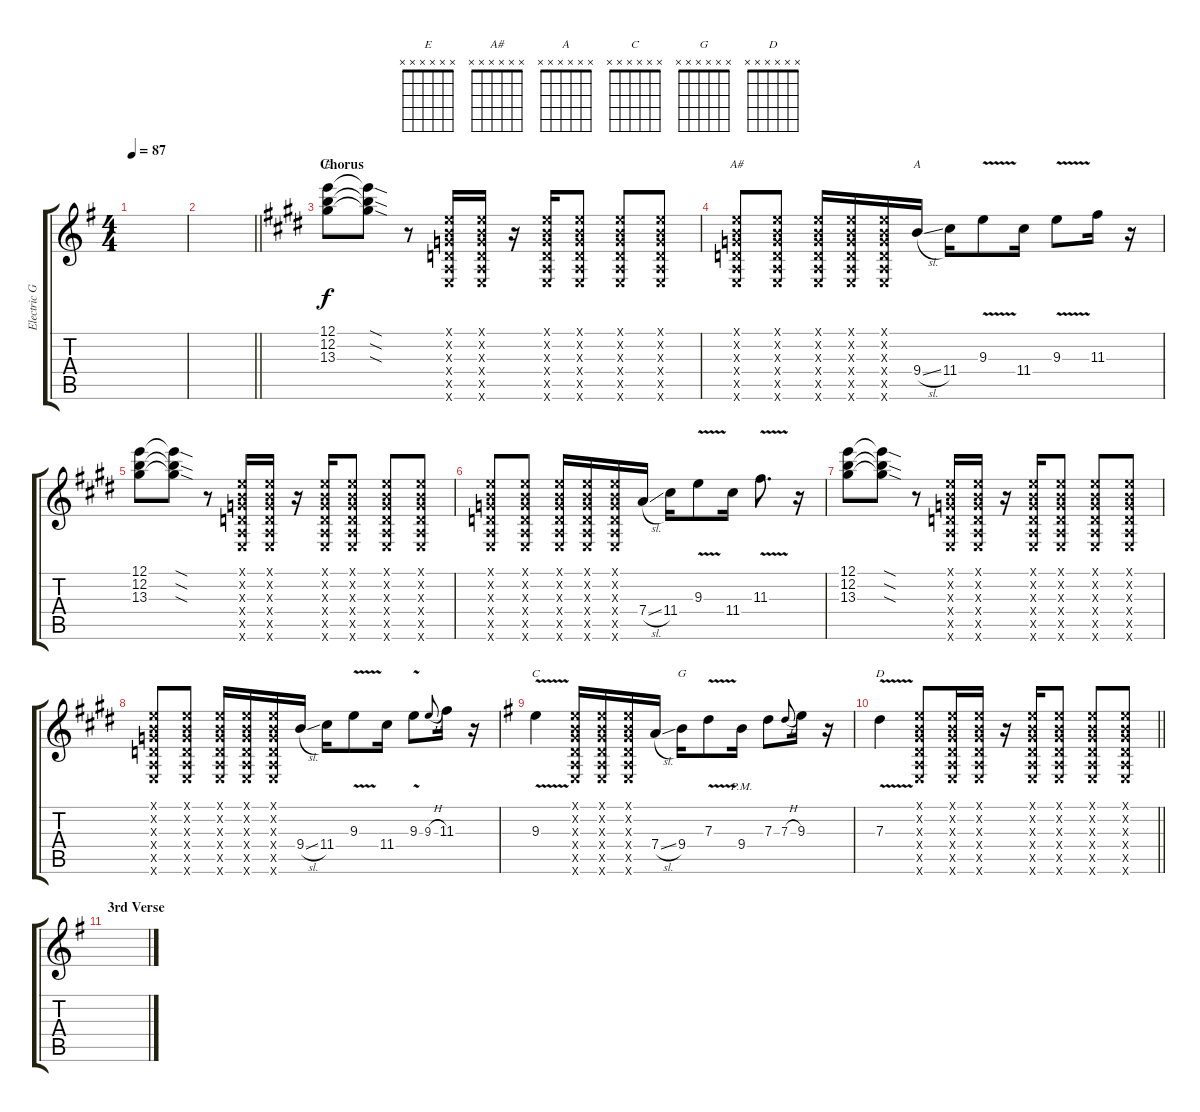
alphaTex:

\track ("Electric Guitar w/ Wah" "Electric G") {instrument overdrivenguitar}
\staff {score tabs}
\tuning (E4 B3 G3 D3 A2 E2) {hide}
\chord ("E" x x x x x x)
\chord ("A#" x x x x x x)
\chord ("A" x x x x x x)
\chord ("C" x x x x x x)
\chord ("G" x x x x x x)
\chord ("D" x x x x x x)
\ts (4 4)
\tempo 87
\clef g2
\ks eminor
|
\barLineRight lightlight
|
\section ("" "Chorus")
\ks e
(12.1 12.2 13.3).8{ch "E"} (12.1{sod t} 12.2{sod t} 13.3{sod t}).8 r.8 (0.1{x} 0.2{x} 0.3{x} 0.4{x} 0.5{x} 0.6{x}).16 (0.1{x} 0.2{x} 0.3{x} 0.4{x} 0.5{x} 0.6{x}).16 r.16 (0.1{x} 0.2{x} 0.3{x} 0.4{x} 0.5{x} 0.6{x}).16 (0.1{x} 0.2{x} 0.3{x} 0.4{x} 0.5{x} 0.6{x}).8 (0.1{x} 0.2{x} 0.3{x} 0.4{x} 0.5{x} 0.6{x}).8 (0.1{x} 0.2{x} 0.3{x} 0.4{x} 0.5{x} 0.6{x}).8 |
(0.1{x} 0.2{x} 0.3{x} 0.4{x} 0.5{x} 0.6{x}).8{ch "A#"} (0.1{x} 0.2{x} 0.3{x} 0.4{x} 0.5{x} 0.6{x}).8 (0.1{x} 0.2{x} 0.3{x} 0.4{x} 0.5{x} 0.6{x}).16 (0.1{x} 0.2{x} 0.3{x} 0.4{x} 0.5{x} 0.6{x}).16 (0.1{x} 0.2{x} 0.3{x} 0.4{x} 0.5{x} 0.6{x}).16 9.4{sl}.16{ch "A"} 11.4.16 9.3{v}.8 11.4.16 9.3{v}.8 11.3.16 r.16 |
(12.1 12.2 13.3).8 (12.1{sod t} 12.2{sod t} 13.3{sod t}).8 r.8 (0.1{x} 0.2{x} 0.3{x} 0.4{x} 0.5{x} 0.6{x}).16 (0.1{x} 0.2{x} 0.3{x} 0.4{x} 0.5{x} 0.6{x}).16 r.16 (0.1{x} 0.2{x} 0.3{x} 0.4{x} 0.5{x} 0.6{x}).16 (0.1{x} 0.2{x} 0.3{x} 0.4{x} 0.5{x} 0.6{x}).8 (0.1{x} 0.2{x} 0.3{x} 0.4{x} 0.5{x} 0.6{x}).8 (0.1{x} 0.2{x} 0.3{x} 0.4{x} 0.5{x} 0.6{x}).8 |
(0.1{x} 0.2{x} 0.3{x} 0.4{x} 0.5{x} 0.6{x}).8 (0.1{x} 0.2{x} 0.3{x} 0.4{x} 0.5{x} 0.6{x}).8 (0.1{x} 0.2{x} 0.3{x} 0.4{x} 0.5{x} 0.6{x}).16 (0.1{x} 0.2{x} 0.3{x} 0.4{x} 0.5{x} 0.6{x}).16 (0.1{x} 0.2{x} 0.3{x} 0.4{x} 0.5{x} 0.6{x}).16 7.4{sl}.16 11.4.16 9.3{v}.8 11.4.16 11.3{v}.8{d} r.16 |
(12.1 12.2 13.3).8 (12.1{sod t} 12.2{sod t} 13.3{sod t}).8 r.8 (0.1{x} 0.2{x} 0.3{x} 0.4{x} 0.5{x} 0.6{x}).16 (0.1{x} 0.2{x} 0.3{x} 0.4{x} 0.5{x} 0.6{x}).16 r.16 (0.1{x} 0.2{x} 0.3{x} 0.4{x} 0.5{x} 0.6{x}).16 (0.1{x} 0.2{x} 0.3{x} 0.4{x} 0.5{x} 0.6{x}).8 (0.1{x} 0.2{x} 0.3{x} 0.4{x} 0.5{x} 0.6{x}).8 (0.1{x} 0.2{x} 0.3{x} 0.4{x} 0.5{x} 0.6{x}).8 |
(0.1{x} 0.2{x} 0.3{x} 0.4{x} 0.5{x} 0.6{x}).8 (0.1{x} 0.2{x} 0.3{x} 0.4{x} 0.5{x} 0.6{x}).8 (0.1{x} 0.2{x} 0.3{x} 0.4{x} 0.5{x} 0.6{x}).16 (0.1{x} 0.2{x} 0.3{x} 0.4{x} 0.5{x} 0.6{x}).16 (0.1{x} 0.2{x} 0.3{x} 0.4{x} 0.5{x} 0.6{x}).16 9.4{sl}.16 11.4.16 9.3{v}.8 11.4.16 9.3{v}.8 9.3{h}.8{gr onbeat} 11.3.16 r.16 |
\ks eminor
9.3{v}.4{ch "C"} (0.1{x} 0.2{x} 0.3{x} 0.4{x} 0.5{x} 0.6{x}).16 (0.1{x} 0.2{x} 0.3{x} 0.4{x} 0.5{x} 0.6{x}).16 (0.1{x} 0.2{x} 0.3{x} 0.4{x} 0.5{x} 0.6{x}).16 7.4{sl}.16 9.4.16{ch "G"} 7.3{v}.8 9.4{pm}.16 7.3.8 7.3{h}.8{gr onbeat} 9.3.16 r.16 |
\barLineRight lightlight
7.3{v}.4{ch "D"} (0.1{x} 0.2{x} 0.3{x} 0.4{x} 0.5{x} 0.6{x}).8 (0.1{x} 0.2{x} 0.3{x} 0.4{x} 0.5{x} 0.6{x}).16 (0.1{x} 0.2{x} 0.3{x} 0.4{x} 0.5{x} 0.6{x}).16 r.16 (0.1{x} 0.2{x} 0.3{x} 0.4{x} 0.5{x} 0.6{x}).16 (0.1{x} 0.2{x} 0.3{x} 0.4{x} 0.5{x} 0.6{x}).8 (0.1{x} 0.2{x} 0.3{x} 0.4{x} 0.5{x} 0.6{x}).8 (0.1{x} 0.2{x} 0.3{x} 0.4{x} 0.5{x} 0.6{x}).8 |
\section ("" "3rd Verse")
